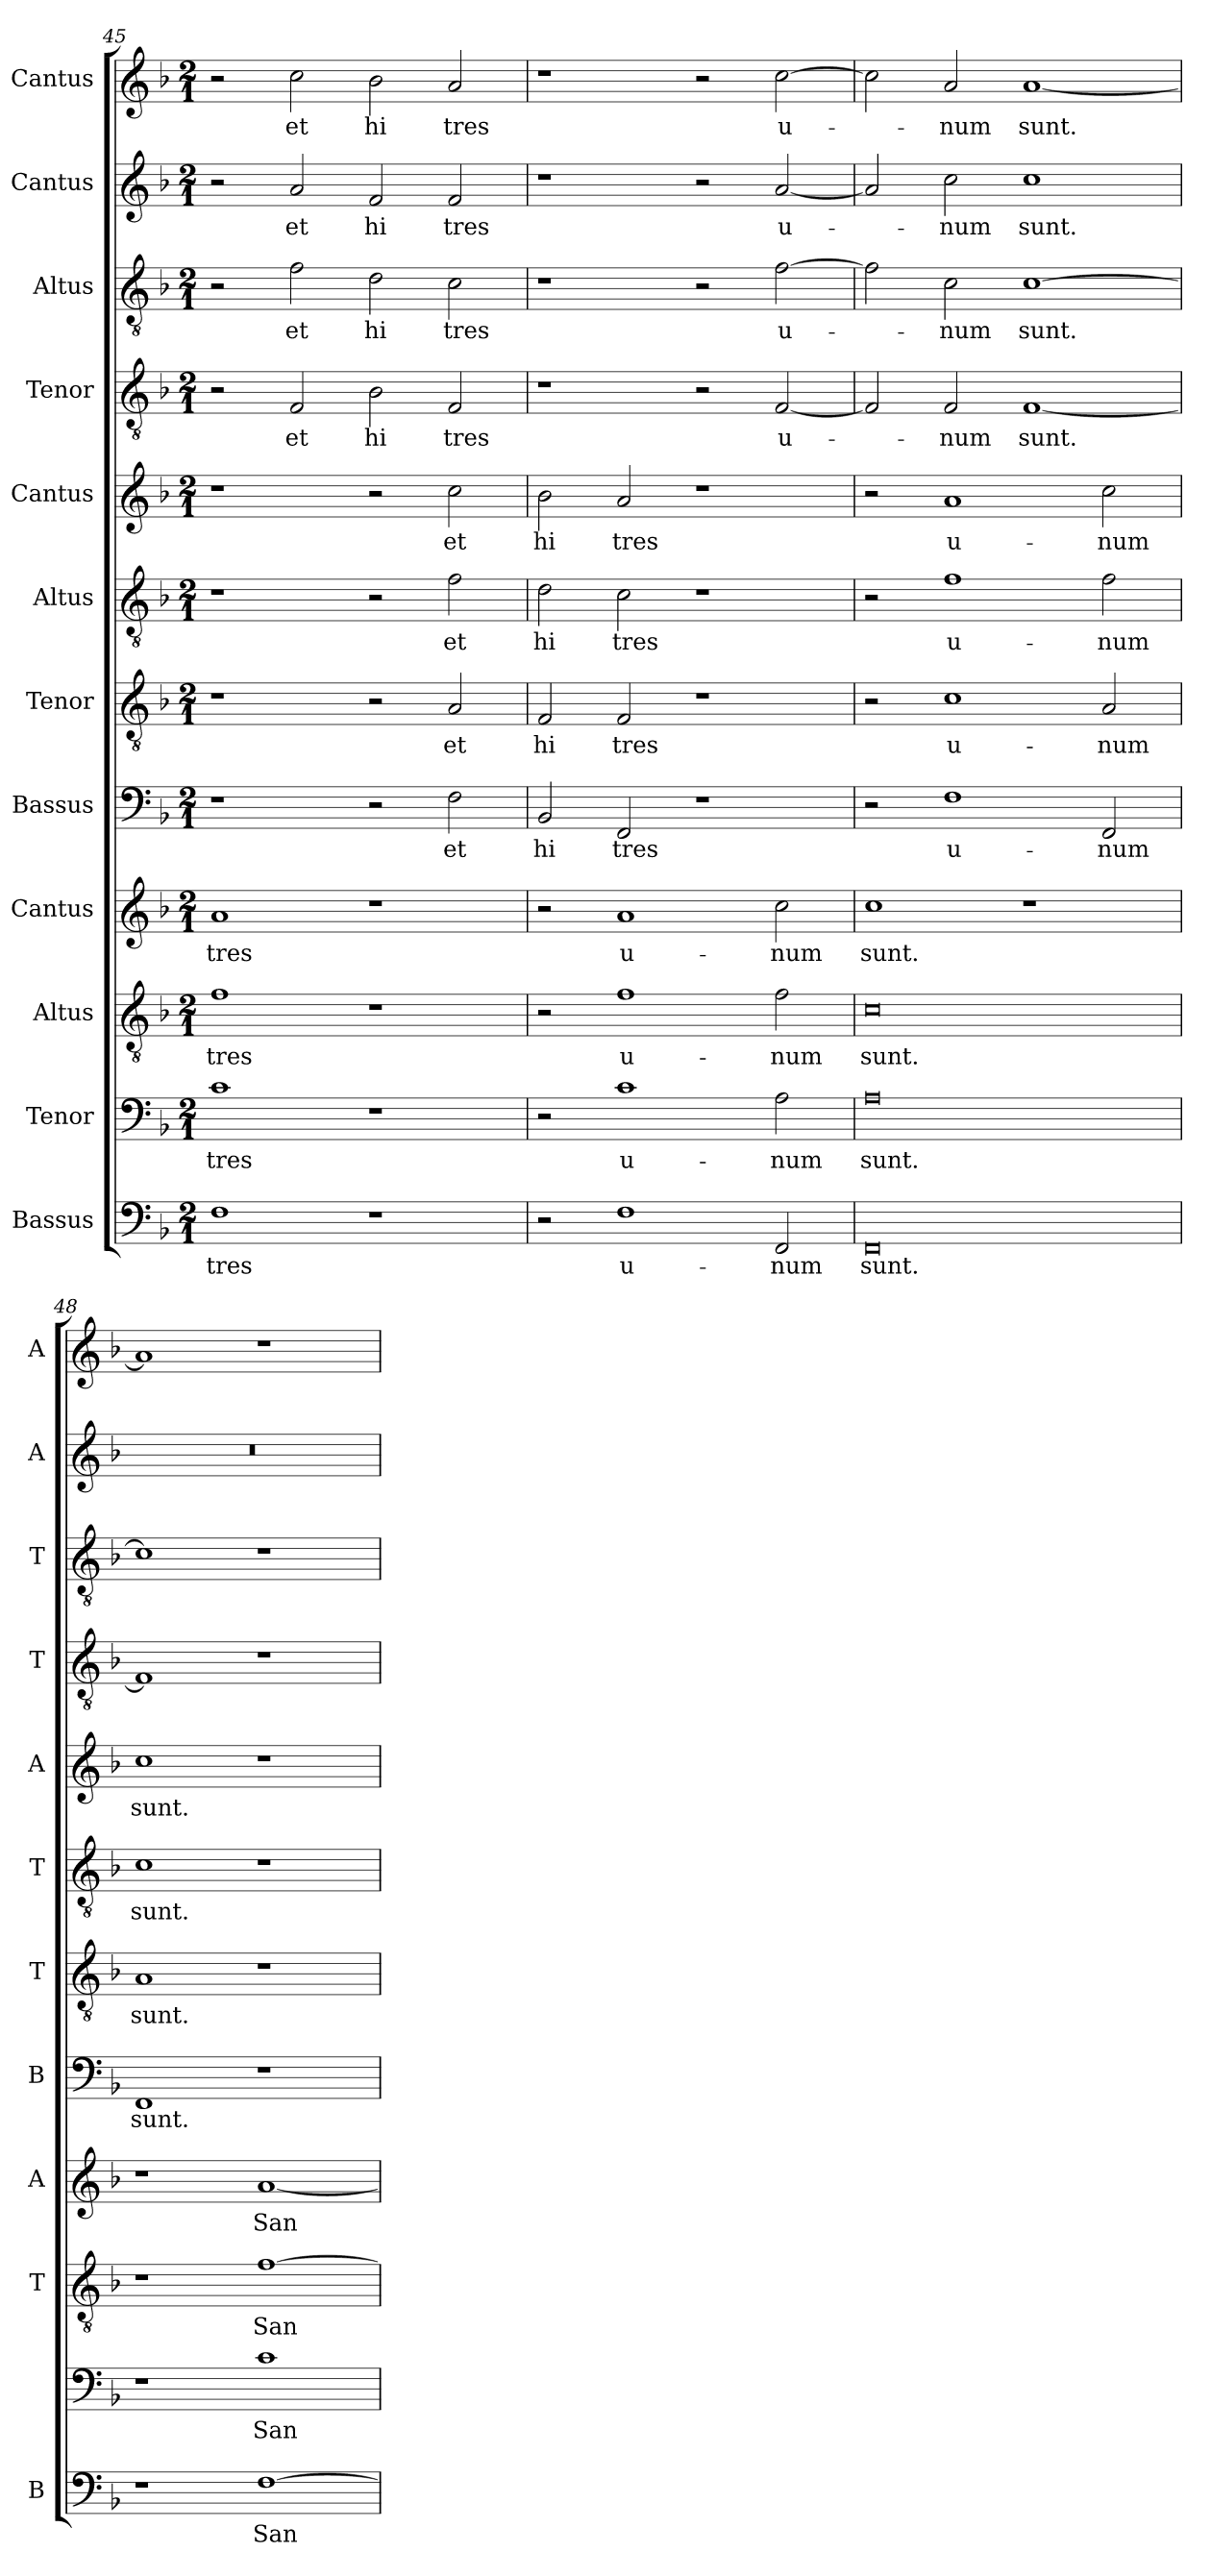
**kern	**text	**kern	**text	**kern	**text	**kern	**text	**kern	**text	**kern	**text	**kern	**text	**kern	**text	**kern	**text	**kern	**text	**kern	**text	**kern	**text
*part12	*part12	*part11	*part11	*part10	*part10	*part9	*part9	*part8	*part8	*part7	*part7	*part6	*part6	*part5	*part5	*part4	*part4	*part3	*part3	*part2	*part2	*part1	*part1
*staff12	*staff12	*staff11	*staff11	*staff10	*staff10	*staff9	*staff9	*staff8	*staff8	*staff7	*staff7	*staff6	*staff6	*staff5	*staff5	*staff4	*staff4	*staff3	*staff3	*staff2	*staff2	*staff1	*staff1
*I"Bassus	*	*I"Tenor	*	*I"Altus	*	*I"Cantus	*	*I"Bassus	*	*I"Tenor	*	*I"Altus	*	*I"Cantus	*	*I"Tenor	*	*I"Altus	*	*I"Cantus	*	*I"Cantus	*
*I'B	*	*	*	*I'T	*	*I'A	*	*I'B	*	*I'T	*	*I'T	*	*I'A	*	*I'T	*	*I'T	*	*I'A	*	*I'A	*
!!LO:PB:g=z
*clefF4	*	*clefF4	*	*clefGv2	*	*clefG2	*	*clefF4	*	*clefGv2	*	*clefGv2	*	*clefG2	*	*clefGv2	*	*clefGv2	*	*clefG2	*	*clefG2	*
*	*	*	*	*ITrd7c12	*	*	*	*	*	*ITrd7c12	*	*ITrd7c12	*	*	*	*ITrd7c12	*	*ITrd7c12	*	*	*	*	*
*k[b-]	*	*k[b-]	*	*k[b-]	*	*k[b-]	*	*k[b-]	*	*k[b-]	*	*k[b-]	*	*k[b-]	*	*k[b-]	*	*k[b-]	*	*k[b-]	*	*k[b-]	*
*F:	*	*F:	*	*F:	*	*F:	*	*F:	*	*F:	*	*F:	*	*F:	*	*F:	*	*F:	*	*F:	*	*F:	*
*M2/1	*	*M2/1	*	*M2/1	*	*M2/1	*	*M2/1	*	*M2/1	*	*M2/1	*	*M2/1	*	*M2/1	*	*M2/1	*	*M2/1	*	*M2/1	*
=45	=45	=45	=45	=45	=45	=45	=45	=45	=45	=45	=45	=45	=45	=45	=45	=45	=45	=45	=45	=45	=45	=45	=45
!	!LO:LY:b	!	!LO:LY:b	!	!LO:LY:b	!	!LO:LY:b	!	!	!	!	!	!	!	!	!	!	!	!	!	!	!	!
1F	tres	1c	tres	1F	tres	1a	tres	1r	.	1r	.	1r	.	1r	.	2r	.	2r	.	2r	.	2r	.
!	!	!	!	!	!	!	!	!	!	!	!	!	!	!	!	!	!LO:LY:b	!	!LO:LY:b	!	!LO:LY:b	!	!LO:LY:b
.	.	.	.	.	.	.	.	.	.	.	.	.	.	.	.	2FF/	et	2F\	et	2a/	et	2cc\	et
!	!	!	!	!	!	!	!	!	!	!	!	!	!	!	!	!	!LO:LY:b	!	!LO:LY:b	!	!LO:LY:b	!	!LO:LY:b
1r	.	1r	.	1r	.	1r	.	2r	.	2r	.	2r	.	2r	.	2BB-\	hi	2D\	hi	2f/	hi	2b-\	hi
!	!	!	!	!	!	!	!	!	!LO:LY:b	!	!LO:LY:b	!	!LO:LY:b	!	!LO:LY:b	!	!LO:LY:b	!	!LO:LY:b	!	!LO:LY:b	!	!LO:LY:b
.	.	.	.	.	.	.	.	2F\	et	2AA/	et	2F\	et	2cc\	et	2FF/	tres	2C\	tres	2f/	tres	2a/	tres
=46	=46	=46	=46	=46	=46	=46	=46	=46	=46	=46	=46	=46	=46	=46	=46	=46	=46	=46	=46	=46	=46	=46	=46
!	!	!	!	!	!	!	!	!	!LO:LY:b	!	!LO:LY:b	!	!LO:LY:b	!	!LO:LY:b	!	!	!	!	!	!	!	!
2r	.	2r	.	2r	.	2r	.	2BB-/	hi	2FF/	hi	2D\	hi	2b-\	hi	1r	.	1r	.	1r	.	1r	.
!	!LO:LY:b	!	!LO:LY:b	!	!LO:LY:b	!	!LO:LY:b	!	!LO:LY:b	!	!LO:LY:b	!	!LO:LY:b	!	!LO:LY:b	!	!	!	!	!	!	!	!
1F	u-	1c	u-	1F	u-	1a	u-	2FF/	tres	2FF/	tres	2C\	tres	2a/	tres	.	.	.	.	.	.	.	.
.	.	.	.	.	.	.	.	1r	.	1r	.	1r	.	1r	.	2r	.	2r	.	2r	.	2r	.
!	!LO:LY:b	!	!LO:LY:b	!	!LO:LY:b	!	!LO:LY:b	!	!	!	!	!	!	!	!	!	!LO:LY:b	!	!LO:LY:b	!	!LO:LY:b	!	!LO:LY:b
2FF/	-num	2A\	-num	2F\	-num	2cc\	-num	.	.	.	.	.	.	.	.	[<2FF/	u-	[>2F\	u-	[<2a/	u-	[>2cc\	u-
=47	=47	=47	=47	=47	=47	=47	=47	=47	=47	=47	=47	=47	=47	=47	=47	=47	=47	=47	=47	=47	=47	=47	=47
!	!LO:LY:b	!	!LO:LY:b	!	!LO:LY:b	!	!LO:LY:b	!	!	!	!	!	!	!	!	!	!	!	!	!	!	!	!
0FF	sunt.	0A	sunt.	0C	sunt.	1cc	sunt.	2r	.	2r	.	2r	.	2r	.	2FF/]	.	2F\]	.	2a/]	.	2cc\]	.
!	!	!	!	!	!	!	!	!	!LO:LY:b	!	!LO:LY:b	!	!LO:LY:b	!	!LO:LY:b	!	!LO:LY:b	!	!LO:LY:b	!	!LO:LY:b	!	!LO:LY:b
.	.	.	.	.	.	.	.	1F	u-	1C	u-	1F	u-	1a	u-	2FF/	-num	2C\	-num	2cc\	-num	2a/	-num
!	!	!	!	!	!	!	!	!	!	!	!	!	!	!	!	!	!LO:LY:b	!	!LO:LY:b	!	!LO:LY:b	!	!LO:LY:b
.	.	.	.	.	.	1r	.	.	.	.	.	.	.	.	.	[<1FF	sunt.	[>1C	sunt.	1cc	sunt.	[<1a	sunt.
!	!	!	!	!	!	!	!	!	!LO:LY:b	!	!LO:LY:b	!	!LO:LY:b	!	!LO:LY:b	!	!	!	!	!	!	!	!
.	.	.	.	.	.	.	.	2FF/	-num	2AA/	-num	2F\	-num	2cc\	-num	.	.	.	.	.	.	.	.
=48	=48	=48	=48	=48	=48	=48	=48	=48	=48	=48	=48	=48	=48	=48	=48	=48	=48	=48	=48	=48	=48	=48	=48
!	!	!	!	!	!	!	!	!	!LO:LY:b	!	!LO:LY:b	!	!LO:LY:b	!	!LO:LY:b	!	!	!	!	!LO:N:vis=1	!	!	!
1r	.	1r	.	1r	.	1r	.	1FF	sunt.	1AA	sunt.	1C	sunt.	1cc	sunt.	1FF]	.	1C]	.	0r	.	1a]	.
!	!LO:LY:b	!	!LO:LY:b	!	!LO:LY:b	!	!LO:LY:b	!	!	!	!	!	!	!	!	!	!	!	!	!	!	!	!
[>1F	San-	1c	San-	[>1F	San-	[<1a	San-	1r	.	1r	.	1r	.	1r	.	1r	.	1r	.	.	.	1r	.
=	=	=	=	=	=	=	=	=	=	=	=	=	=	=	=	=	=	=	=	=	=	=	=
*-	*-	*-	*-	*-	*-	*-	*-	*-	*-	*-	*-	*-	*-	*-	*-	*-	*-	*-	*-	*-	*-	*-	*-
